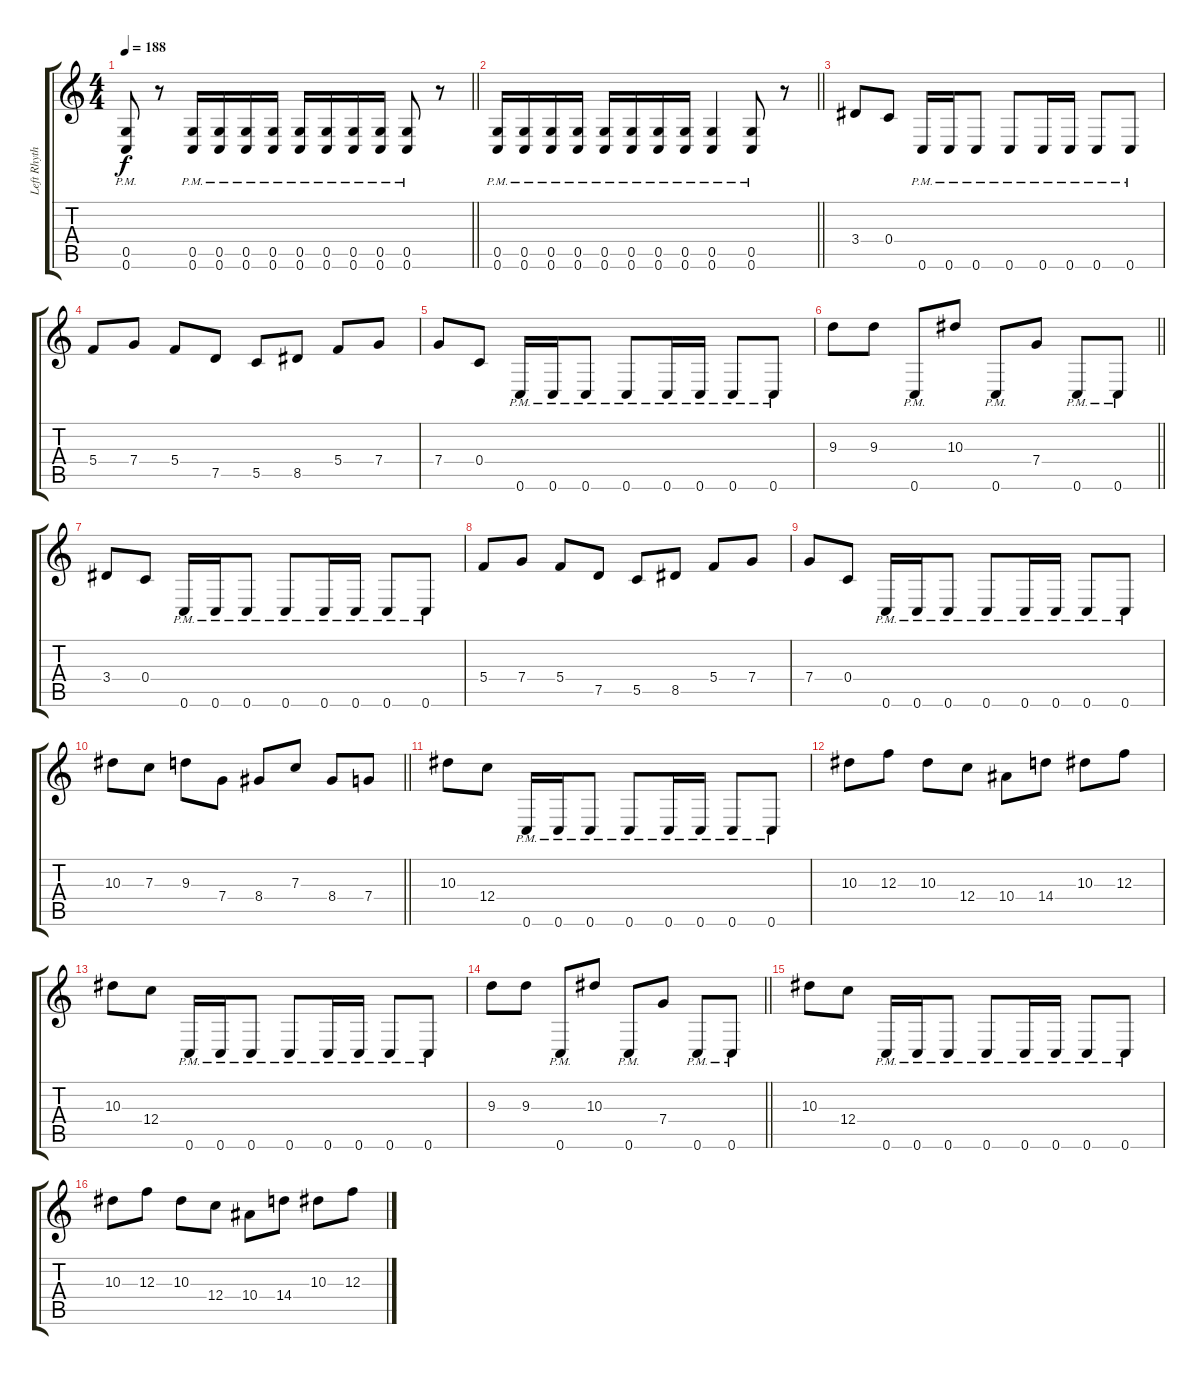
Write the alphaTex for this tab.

\track ("Left Rhythm" "Left Rhyth") {instrument distortionguitar}
\staff {score tabs}
\tuning (D4 A3 F3 C3 G2 C2) {hide}
\ts (4 4)
\tempo 188
\clef g2
\barLineRight lightlight
\ks c
(0.5{pm} 0.6{pm}).8{dy f} r.8 (0.5{pm} 0.6{pm}).16 (0.5{pm} 0.6{pm}).16 (0.5{pm} 0.6{pm}).16 (0.5{pm} 0.6{pm}).16 (0.5{pm} 0.6{pm}).16 (0.5{pm} 0.6{pm}).16 (0.5{pm} 0.6{pm}).16 (0.5{pm} 0.6{pm}).16 (0.5{pm} 0.6{pm}).8 r.8 |
\section ("" "")
\barLineRight lightlight
(0.5{pm} 0.6{pm}).16 (0.5{pm} 0.6{pm}).16 (0.5{pm} 0.6{pm}).16 (0.5{pm} 0.6{pm}).16 (0.5{pm} 0.6{pm}).16 (0.5{pm} 0.6{pm}).16 (0.5{pm} 0.6{pm}).16 (0.5{pm} 0.6{pm}).16 (0.5{pm} 0.6{pm}).4 (0.5{pm} 0.6{pm}).8 r.8 |
\section ("" "")
3.4.8 0.4.8 0.6{pm}.16 0.6{pm}.16 0.6{pm}.8 0.6{pm}.8 0.6{pm}.16 0.6{pm}.16 0.6{pm}.8 0.6{pm}.8 |
5.4.8 7.4.8 5.4.8 7.5.8 5.5.8 8.5.8 5.4.8 7.4.8 |
7.4.8 0.4.8 0.6{pm}.16 0.6{pm}.16 0.6{pm}.8 0.6{pm}.8 0.6{pm}.16 0.6{pm}.16 0.6{pm}.8 0.6{pm}.8 |
\barLineRight lightlight
9.3.8 9.3.8 0.6{pm}.8 10.3.8 0.6{pm}.8 7.4.8 0.6{pm}.8 0.6{pm}.8 |
\section ("" "")
3.4.8 0.4.8 0.6{pm}.16 0.6{pm}.16 0.6{pm}.8 0.6{pm}.8 0.6{pm}.16 0.6{pm}.16 0.6{pm}.8 0.6{pm}.8 |
5.4.8 7.4.8 5.4.8 7.5.8 5.5.8 8.5.8 5.4.8 7.4.8 |
7.4.8 0.4.8 0.6{pm}.16 0.6{pm}.16 0.6{pm}.8 0.6{pm}.8 0.6{pm}.16 0.6{pm}.16 0.6{pm}.8 0.6{pm}.8 |
\barLineRight lightlight
10.3.8 7.3.8 9.3.8 7.4.8 8.4.8 7.3.8 8.4.8 7.4.8 |
\section ("" "")
10.3.8 12.4.8 0.6{pm}.16 0.6{pm}.16 0.6{pm}.8 0.6{pm}.8 0.6{pm}.16 0.6{pm}.16 0.6{pm}.8 0.6{pm}.8 |
10.3.8 12.3.8 10.3.8 12.4.8 10.4.8 14.4.8 10.3.8 12.3.8 |
10.3.8 12.4.8 0.6{pm}.16 0.6{pm}.16 0.6{pm}.8 0.6{pm}.8 0.6{pm}.16 0.6{pm}.16 0.6{pm}.8 0.6{pm}.8 |
\barLineRight lightlight
9.3.8 9.3.8 0.6{pm}.8 10.3.8 0.6{pm}.8 7.4.8 0.6{pm}.8 0.6{pm}.8 |
\section ("" "")
10.3.8 12.4.8 0.6{pm}.16 0.6{pm}.16 0.6{pm}.8 0.6{pm}.8 0.6{pm}.16 0.6{pm}.16 0.6{pm}.8 0.6{pm}.8 |
10.3.8 12.3.8 10.3.8 12.4.8 10.4.8 14.4.8 10.3.8 12.3.8
